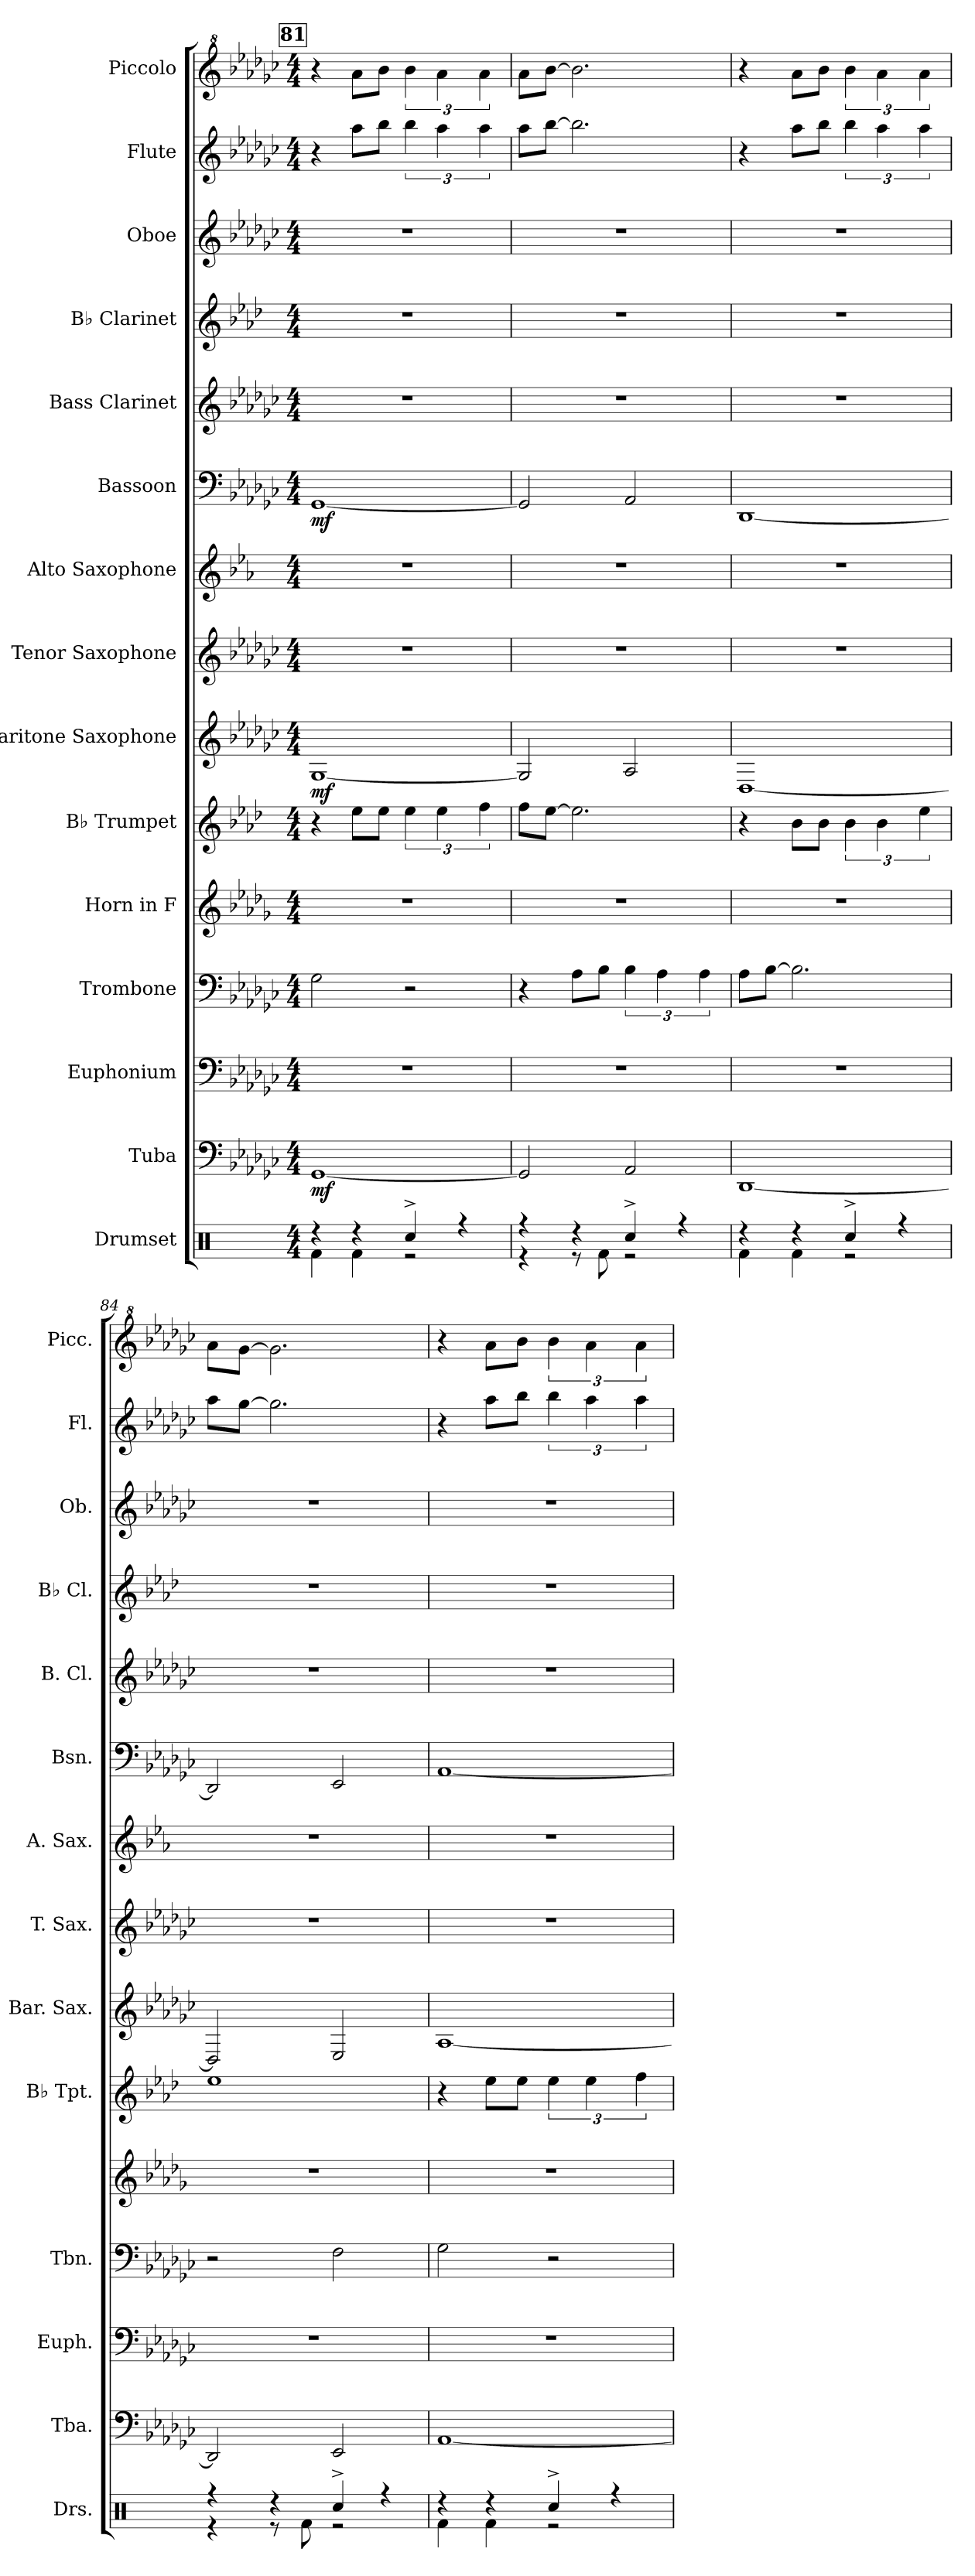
**kern	**kern	**dynam	**kern	**kern	**kern	**kern	**kern	**dynam	**kern	**kern	**kern	**dynam	**kern	**kern	**kern	**kern	**kern
*part15	*part14	*part14	*part13	*part12	*part11	*part10	*part9	*part9	*part8	*part7	*part6	*part6	*part5	*part4	*part3	*part2	*part1
*staff15	*staff14	*staff14	*staff13	*staff12	*staff11	*staff10	*staff9	*staff9	*staff8	*staff7	*staff6	*staff6	*staff5	*staff4	*staff3	*staff2	*staff1
*I"Drumset	*I"Tuba	*	*I"Euphonium	*I"Trombone	*I"Horn in F	*I"B♭ Trumpet	*I"Baritone Saxophone	*	*I"Tenor Saxophone	*I"Alto Saxophone	*I"Bassoon	*	*I"Bass Clarinet	*I"B♭ Clarinet	*I"Oboe	*I"Flute	*I"Piccolo
*I'Drs.	*I'Tba.	*	*I'Euph.	*I'Tbn.	*	*I'B♭ Tpt.	*I'Bar. Sax.	*	*I'T. Sax.	*I'A. Sax.	*I'Bsn.	*	*I'B. Cl.	*I'B♭ Cl.	*I'Ob.	*I'Fl.	*I'Picc.
*clefX	*clefF4	*	*clefF4	*clefF4	*clefG2	*clefG2	*clefG2	*	*clefG2	*clefG2	*clefF4	*	*clefG2	*clefG2	*clefG2	*clefG2	*clefG^2
*	*	*	*	*	*ITrd4c7	*ITrd1c2	*ITrd12c21	*	*ITrd8c14	*ITrd5c9	*	*	*ITrd8c14	*ITrd1c2	*	*	*ITrd-7c-12
*k[]	*k[b-e-a-d-g-c-]	*	*k[b-e-a-d-g-c-]	*k[b-e-a-d-g-c-]	*k[b-e-a-d-g-c-]	*k[b-e-a-d-g-c-]	*k[b-e-a-d-g-c-]	*	*k[b-e-a-d-g-c-]	*k[b-e-a-d-g-c-]	*k[b-e-a-d-g-c-]	*	*k[b-e-a-d-g-c-]	*k[b-e-a-d-g-c-]	*k[b-e-a-d-g-c-]	*k[b-e-a-d-g-c-]	*k[b-e-a-d-g-c-]
*M4/4	*M4/4	*	*M4/4	*M4/4	*M4/4	*M4/4	*M4/4	*	*M4/4	*M4/4	*M4/4	*	*M4/4	*M4/4	*M4/4	*M4/4	*M4/4
!!LO:REH:place=s1:a:B:fs=14:t=81
=81	=81	=81	=81	=81	=81	=81	=81	=81	=81	=81	=81	=81	=81	=81	=81	=81	=81
*^	*	*	*	*	*	*	*	*	*	*	*	*	*	*	*	*	*
!	!	!	!LO:DY:b	!	!	!	!	!	!LO:DY:b	!	!	!	!LO:DY:b	!	!	!	!	!
4r	4Rf\	[1GG-	mf	1r	2G-\	1r	4r	[1GG-	mf	1r	1r	[1GG-	mf	1r	1r	1r	4r	4r
4r	4Rf\	.	.	.	.	.	8dd-\L	.	.	.	.	.	.	.	.	.	8aa-\L	8aaa-\L
.	.	.	.	.	.	.	8dd-\J	.	.	.	.	.	.	.	.	.	8bb-\J	8bbb-\J
4Rcc^/	2r	.	.	.	2r	.	6dd-\	.	.	.	.	.	.	.	.	.	6bb-\	6bbb-\
.	.	.	.	.	.	.	6dd-\	.	.	.	.	.	.	.	.	.	6aa-\	6aaa-\
4r	.	.	.	.	.	.	.	.	.	.	.	.	.	.	.	.	.	.
.	.	.	.	.	.	.	6ee-\	.	.	.	.	.	.	.	.	.	6aa-\	6aaa-\
=82	=82	=82	=82	=82	=82	=82	=82	=82	=82	=82	=82	=82	=82	=82	=82	=82	=82	=82
4r	4r	2GG-/]	.	1r	4r	1r	8ee-\L	2GG-/]	.	1r	1r	2GG-/]	.	1r	1r	1r	8aa-\L	8aaa-\L
.	.	.	.	.	.	.	[8dd-\J	.	.	.	.	.	.	.	.	.	[8bb-\J	[8bbb-\J
4r	8r	.	.	.	8A-\L	.	2.dd-\]	.	.	.	.	.	.	.	.	.	2.bb-\]	2.bbb-\]
.	8Rf\	.	.	.	8B-\J	.	.	.	.	.	.	.	.	.	.	.	.	.
4Rcc^/	2r	2AA-/	.	.	6B-\	.	.	2AA-/	.	.	.	2AA-/	.	.	.	.	.	.
.	.	.	.	.	6A-\	.	.	.	.	.	.	.	.	.	.	.	.	.
4r	.	.	.	.	.	.	.	.	.	.	.	.	.	.	.	.	.	.
.	.	.	.	.	6A-\	.	.	.	.	.	.	.	.	.	.	.	.	.
=83	=83	=83	=83	=83	=83	=83	=83	=83	=83	=83	=83	=83	=83	=83	=83	=83	=83	=83
4r	4Rf\	[1DD-	.	1r	8A-\L	1r	4r	[1DD-	.	1r	1r	[1DD-	.	1r	1r	1r	4r	4r
.	.	.	.	.	[8B-\J	.	.	.	.	.	.	.	.	.	.	.	.	.
4r	4Rf\	.	.	.	2.B-\]	.	8a-\L	.	.	.	.	.	.	.	.	.	8aa-\L	8aaa-\L
.	.	.	.	.	.	.	8a-\J	.	.	.	.	.	.	.	.	.	8bb-\J	8bbb-\J
4Rcc^/	2r	.	.	.	.	.	6a-\	.	.	.	.	.	.	.	.	.	6bb-\	6bbb-\
.	.	.	.	.	.	.	6a-\	.	.	.	.	.	.	.	.	.	6aa-\	6aaa-\
4r	.	.	.	.	.	.	.	.	.	.	.	.	.	.	.	.	.	.
.	.	.	.	.	.	.	6dd-\	.	.	.	.	.	.	.	.	.	6aa-\	6aaa-\
=84	=84	=84	=84	=84	=84	=84	=84	=84	=84	=84	=84	=84	=84	=84	=84	=84	=84	=84
4r	4r	2DD-/]	.	1r	2r	1r	1dd-	2DD-/]	.	1r	1r	2DD-/]	.	1r	1r	1r	8aa-\L	8aaa-\L
.	.	.	.	.	.	.	.	.	.	.	.	.	.	.	.	.	[8gg-\J	[8ggg-\J
4r	8r	.	.	.	.	.	.	.	.	.	.	.	.	.	.	.	2.gg-\]	2.ggg-\]
.	8Rf\	.	.	.	.	.	.	.	.	.	.	.	.	.	.	.	.	.
4Rcc^/	2r	2EE-/	.	.	2F\	.	.	2EE-/	.	.	.	2EE-/	.	.	.	.	.	.
4r	.	.	.	.	.	.	.	.	.	.	.	.	.	.	.	.	.	.
=85	=85	=85	=85	=85	=85	=85	=85	=85	=85	=85	=85	=85	=85	=85	=85	=85	=85	=85
4r	4Rf\	[1AA-	.	1r	2G-\	1r	4r	[1AA-	.	1r	1r	[1AA-	.	1r	1r	1r	4r	4r
4r	4Rf\	.	.	.	.	.	8dd-\L	.	.	.	.	.	.	.	.	.	8aa-\L	8aaa-\L
.	.	.	.	.	.	.	8dd-\J	.	.	.	.	.	.	.	.	.	8bb-\J	8bbb-\J
4Rcc^/	2r	.	.	.	2r	.	6dd-\	.	.	.	.	.	.	.	.	.	6bb-\	6bbb-\
.	.	.	.	.	.	.	6dd-\	.	.	.	.	.	.	.	.	.	6aa-\	6aaa-\
4r	.	.	.	.	.	.	.	.	.	.	.	.	.	.	.	.	.	.
.	.	.	.	.	.	.	6ee-\	.	.	.	.	.	.	.	.	.	6aa-\	6aaa-\
*v	*v	*	*	*	*	*	*	*	*	*	*	*	*	*	*	*	*	*
=	=	=	=	=	=	=	=	=	=	=	=	=	=	=	=	=	=
*-	*-	*-	*-	*-	*-	*-	*-	*-	*-	*-	*-	*-	*-	*-	*-	*-	*-
